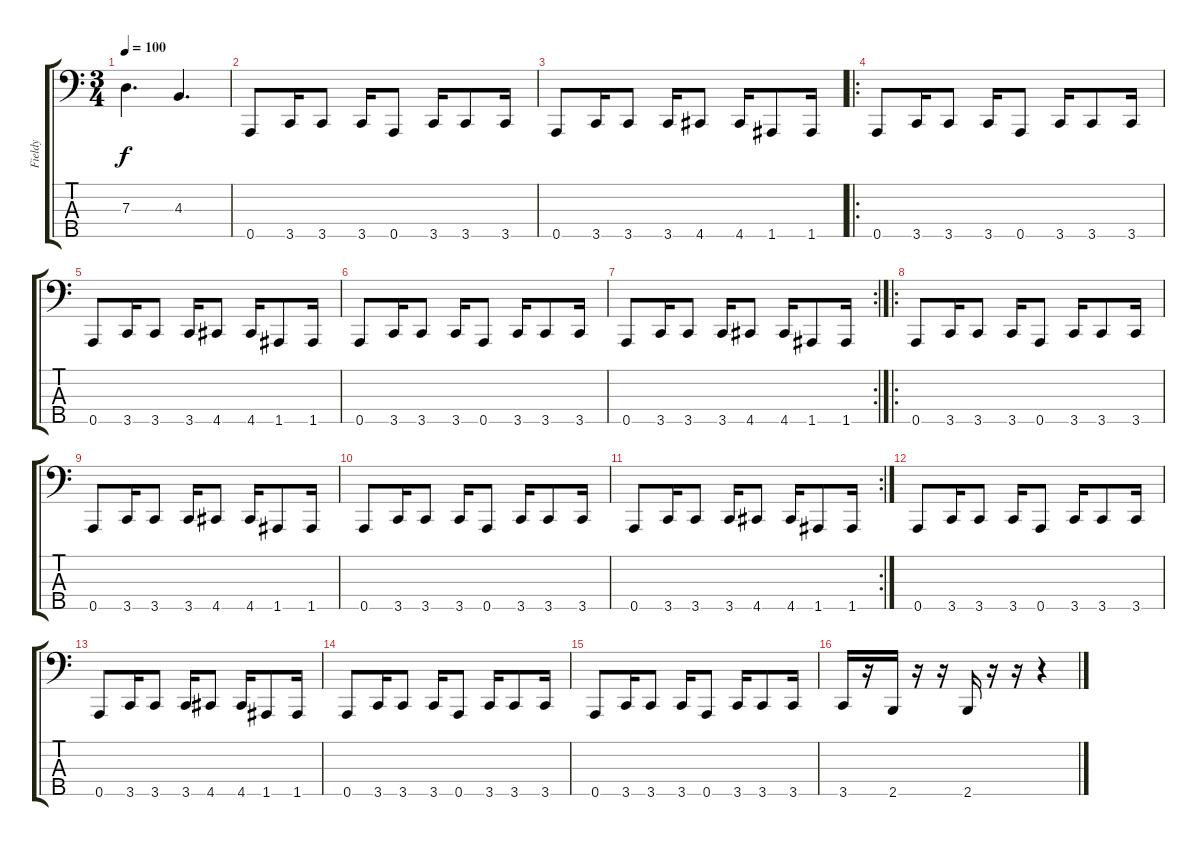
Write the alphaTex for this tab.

\track ("Fieldy" "Fieldy") {instrument slapbass1}
\staff {score tabs}
\tuning (F2 C2 G1 D1 A0) {hide}
\ts (3 4)
\tempo 100
\clef f4
\ks c
7.3.4{d dy f} 4.3.4{d} |
0.5.8{instrument slapbass1} 3.5.16 3.5.8 3.5.16 0.5.8 3.5.16 3.5.8 3.5.16 |
0.5.8 3.5.16 3.5.8 3.5.16 4.5.8 4.5.16 1.5.8 1.5.16 |
\ro
0.5.8 3.5.16 3.5.8 3.5.16 0.5.8 3.5.16 3.5.8 3.5.16 |
0.5.8 3.5.16 3.5.8 3.5.16 4.5.8 4.5.16 1.5.8 1.5.16 |
0.5.8 3.5.16 3.5.8 3.5.16 0.5.8 3.5.16 3.5.8 3.5.16 |
\rc 2
0.5.8 3.5.16 3.5.8 3.5.16 4.5.8 4.5.16 1.5.8 1.5.16 |
\ro
0.5.8 3.5.16 3.5.8 3.5.16 0.5.8 3.5.16 3.5.8 3.5.16 |
0.5.8 3.5.16 3.5.8 3.5.16 4.5.8 4.5.16 1.5.8 1.5.16 |
0.5.8 3.5.16 3.5.8 3.5.16 0.5.8 3.5.16 3.5.8 3.5.16 |
\rc 2
0.5.8 3.5.16 3.5.8 3.5.16 4.5.8 4.5.16 1.5.8 1.5.16 |
0.5.8 3.5.16 3.5.8 3.5.16 0.5.8 3.5.16 3.5.8 3.5.16 |
0.5.8 3.5.16 3.5.8 3.5.16 4.5.8 4.5.16 1.5.8 1.5.16 |
0.5.8 3.5.16 3.5.8 3.5.16 0.5.8 3.5.16 3.5.8 3.5.16 |
0.5.8 3.5.16 3.5.8 3.5.16 0.5.8 3.5.16 3.5.8 3.5.16 |
3.5.16 r.16 2.5.16 r.16 r.16 2.5.16 r.16 r.16 r.4
